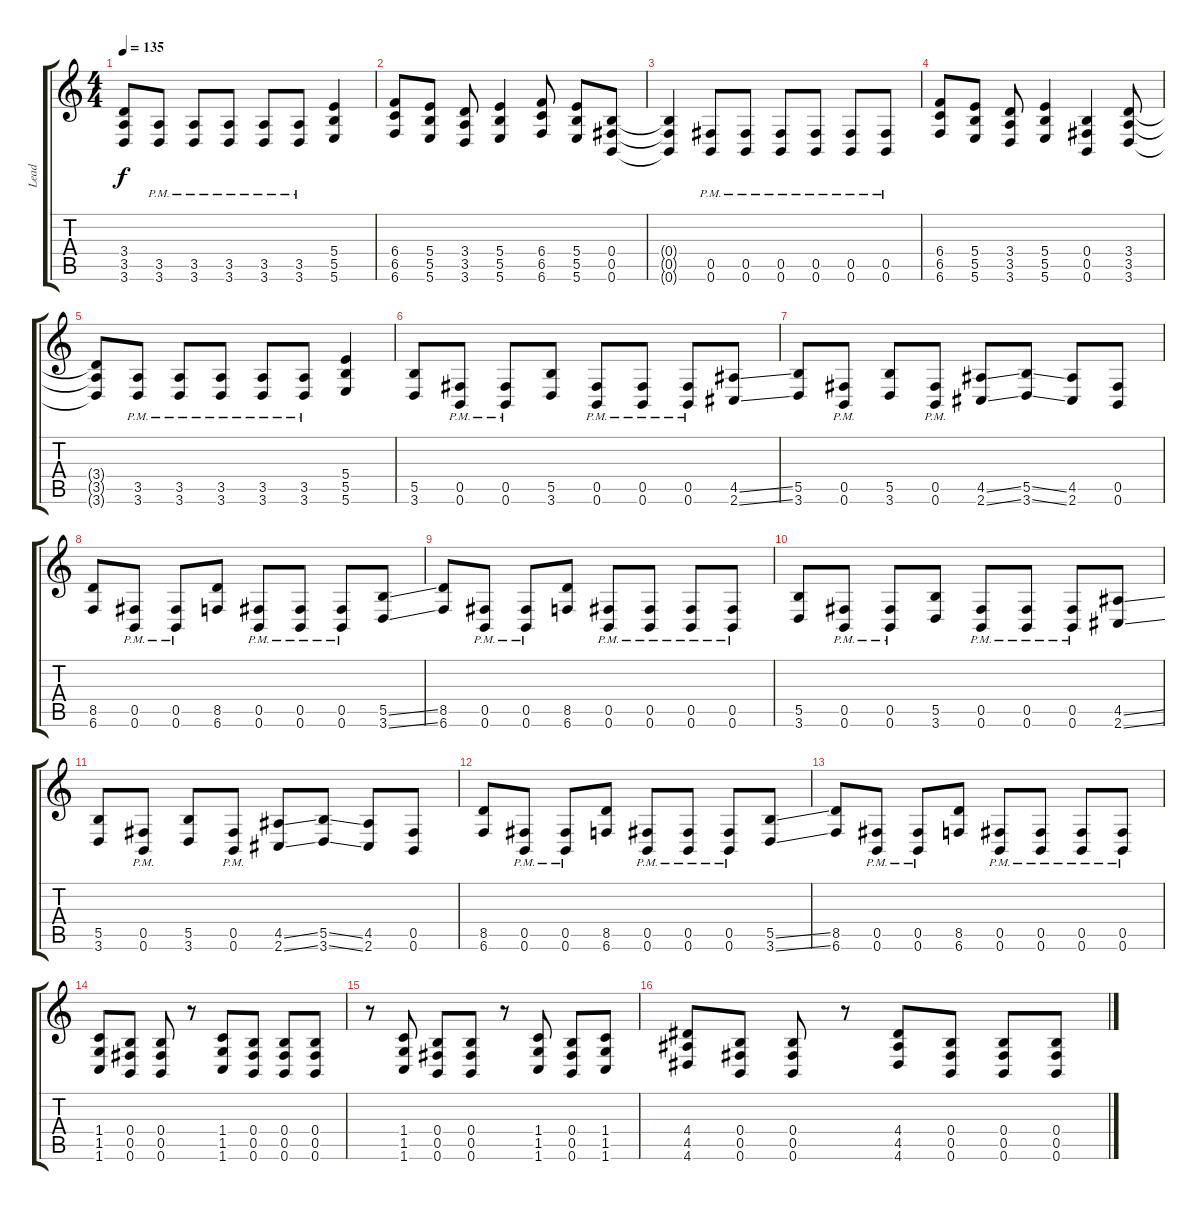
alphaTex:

\track ("Lead" "Lead") {instrument distortionguitar}
\staff {score tabs}
\tuning (Db4 Ab3 E3 B2 Gb2 B1) {hide}
\ts (4 4)
\tempo 135
\clef g2
\ks c
(3.4{t} 3.5{t} 3.6{t}).8{dy f} (3.5{pm} 3.6{pm}).8 (3.5{pm} 3.6{pm}).8 (3.5{pm} 3.6{pm}).8 (3.5{pm} 3.6{pm}).8 (3.5{pm} 3.6{pm}).8 (5.4 5.5 5.6).4 |
(6.4 6.5 6.6).8 (5.4 5.5 5.6).8 (3.4 3.5 3.6).8 (5.4 5.5 5.6).4 (6.4 6.5 6.6).8 (5.4 5.5 5.6).8 (0.4 0.5 0.6).8 |
(0.4{t} 0.5{t} 0.6{t}).4 (0.5{pm} 0.6{pm}).8 (0.5{pm} 0.6{pm}).8 (0.5{pm} 0.6{pm}).8 (0.5{pm} 0.6{pm}).8 (0.5{pm} 0.6{pm}).8 (0.5{pm} 0.6{pm}).8 |
(6.4 6.5 6.6).8 (5.4 5.5 5.6).8 (3.4 3.5 3.6).8 (5.4 5.5 5.6).4 (0.4 0.5 0.6).4 (3.4 3.5 3.6).8 |
(3.4{t} 3.5{t} 3.6{t}).8 (3.5{pm} 3.6{pm}).8 (3.5{pm} 3.6{pm}).8 (3.5{pm} 3.6{pm}).8 (3.5{pm} 3.6{pm}).8 (3.5{pm} 3.6{pm}).8 (5.4 5.5 5.6).4 |
(5.5 3.6).8 (0.5{pm} 0.6{pm}).8 (0.5{pm} 0.6{pm}).8 (5.5 3.6).8 (0.5{pm} 0.6{pm}).8 (0.5{pm} 0.6{pm}).8 (0.5{pm} 0.6{pm}).8 (4.5{ss} 2.6{ss}).8 |
(5.5 3.6).8 (0.5{pm} 0.6{pm}).8 (5.5 3.6).8 (0.5{pm} 0.6{pm}).8 (4.5{ss} 2.6{ss}).8 (5.5{ss} 3.6{ss}).8 (4.5 2.6).8 (0.5 0.6).8 |
(8.5 6.6).8 (0.5{pm} 0.6{pm}).8 (0.5{pm} 0.6{pm}).8 (8.5 6.6).8 (0.5{pm} 0.6{pm}).8 (0.5{pm} 0.6{pm}).8 (0.5{pm} 0.6{pm}).8 (5.5{ss} 3.6{ss}).8 |
(8.5 6.6).8 (0.5{pm} 0.6{pm}).8 (0.5{pm} 0.6{pm}).8 (8.5 6.6).8 (0.5{pm} 0.6{pm}).8 (0.5{pm} 0.6{pm}).8 (0.5{pm} 0.6{pm}).8 (0.5{pm} 0.6{pm}).8 |
(5.5 3.6).8 (0.5{pm} 0.6{pm}).8 (0.5{pm} 0.6{pm}).8 (5.5 3.6).8 (0.5{pm} 0.6{pm}).8 (0.5{pm} 0.6{pm}).8 (0.5{pm} 0.6{pm}).8 (4.5{ss} 2.6{ss}).8 |
(5.5 3.6).8 (0.5{pm} 0.6{pm}).8 (5.5 3.6).8 (0.5{pm} 0.6{pm}).8 (4.5{ss} 2.6{ss}).8 (5.5{ss} 3.6{ss}).8 (4.5 2.6).8 (0.5 0.6).8 |
(8.5 6.6).8 (0.5{pm} 0.6{pm}).8 (0.5{pm} 0.6{pm}).8 (8.5 6.6).8 (0.5{pm} 0.6{pm}).8 (0.5{pm} 0.6{pm}).8 (0.5{pm} 0.6{pm}).8 (5.5{ss} 3.6{ss}).8 |
(8.5 6.6).8 (0.5{pm} 0.6{pm}).8 (0.5{pm} 0.6{pm}).8 (8.5 6.6).8 (0.5{pm} 0.6{pm}).8 (0.5{pm} 0.6{pm}).8 (0.5{pm} 0.6{pm}).8 (0.5{pm} 0.6{pm}).8 |
(1.4 1.5 1.6).8 (0.4 0.5 0.6).8 (0.4 0.5 0.6).8 r.8 (1.4 1.5 1.6).8 (0.4 0.5 0.6).8 (0.4 0.5 0.6).8 (0.4 0.5 0.6).8 |
r.8 (1.4 1.5 1.6).8 (0.4 0.5 0.6).8 (0.4 0.5 0.6).8 r.8 (1.4 1.5 1.6).8 (0.4 0.5 0.6).8 (1.4 1.5 1.6).8 |
(4.4 4.5 4.6).8 (0.4 0.5 0.6).8 (0.4 0.5 0.6).8 r.8 (4.4 4.5 4.6).8 (0.4 0.5 0.6).8 (0.4 0.5 0.6).8 (0.4 0.5 0.6).8
